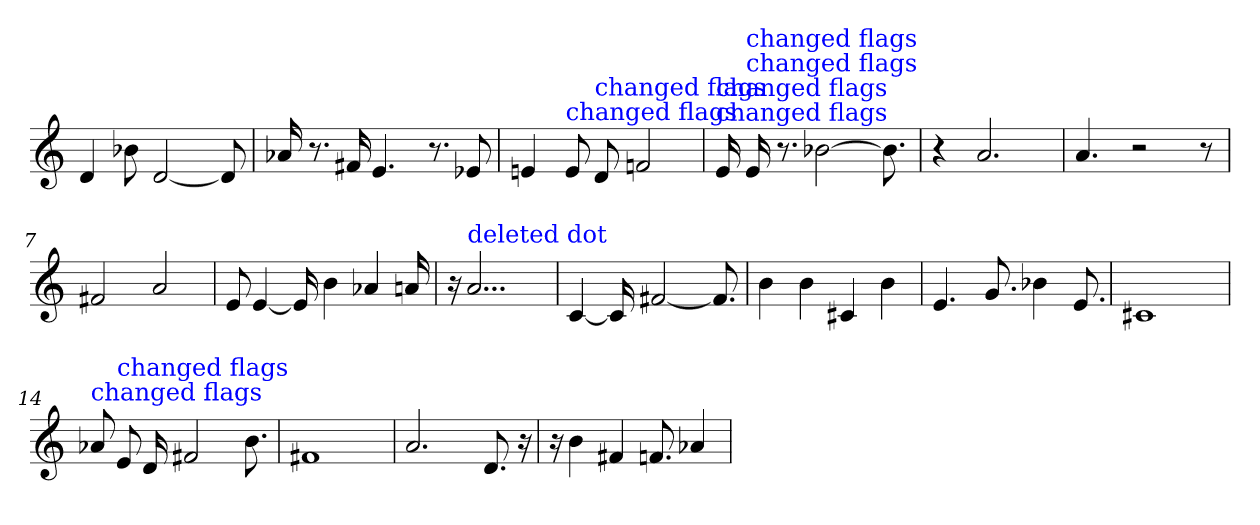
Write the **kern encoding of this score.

**kern
*part1
*staff1
=1
4d
8b-X
[2d
8d]
=2
16a-X
8.r
16f#X
4.e
8.r
8e-X
=3
4en
!LO:TX:color=#0000FF:t=changed flags
8ei
!LO:TX:color=#0000FF:t=changed flags
8di
2fn
=4
!LO:TX:color=#0000FF:t=changed flags
!LO:TX:color=#0000FF:t=changed flags
16ei
!LO:TX:color=#0000FF:t=changed flags
!LO:TX:color=#0000FF:t=changed flags
16ei
8.r
[2b-X
8.b-]
=5
4r
2.a
=6
4.a
2r
8r
=7
2f#X
2a
=8
8e
[4e
16e]
4b
4a-X
16an
=9
16r
!LO:TX:color=#0000FF:t=deleted dot
2...ai
=10
[4c
16c]
[2f#X
8.f#]
=11
4b
4b
4c#X
4b
=12
4.e
8.g
4b-X
8.e
=13
1c#X
=14
!LO:TX:color=#0000FF:t=changed flags
8a-Xi
!LO:TX:color=#0000FF:t=changed flags
8ei
16d
2f#X
8.b
=15
1f#X
=16
2.a
8.d
16r
=17
16r
4b
4f#X
8.fn
4a-X
=
*-
